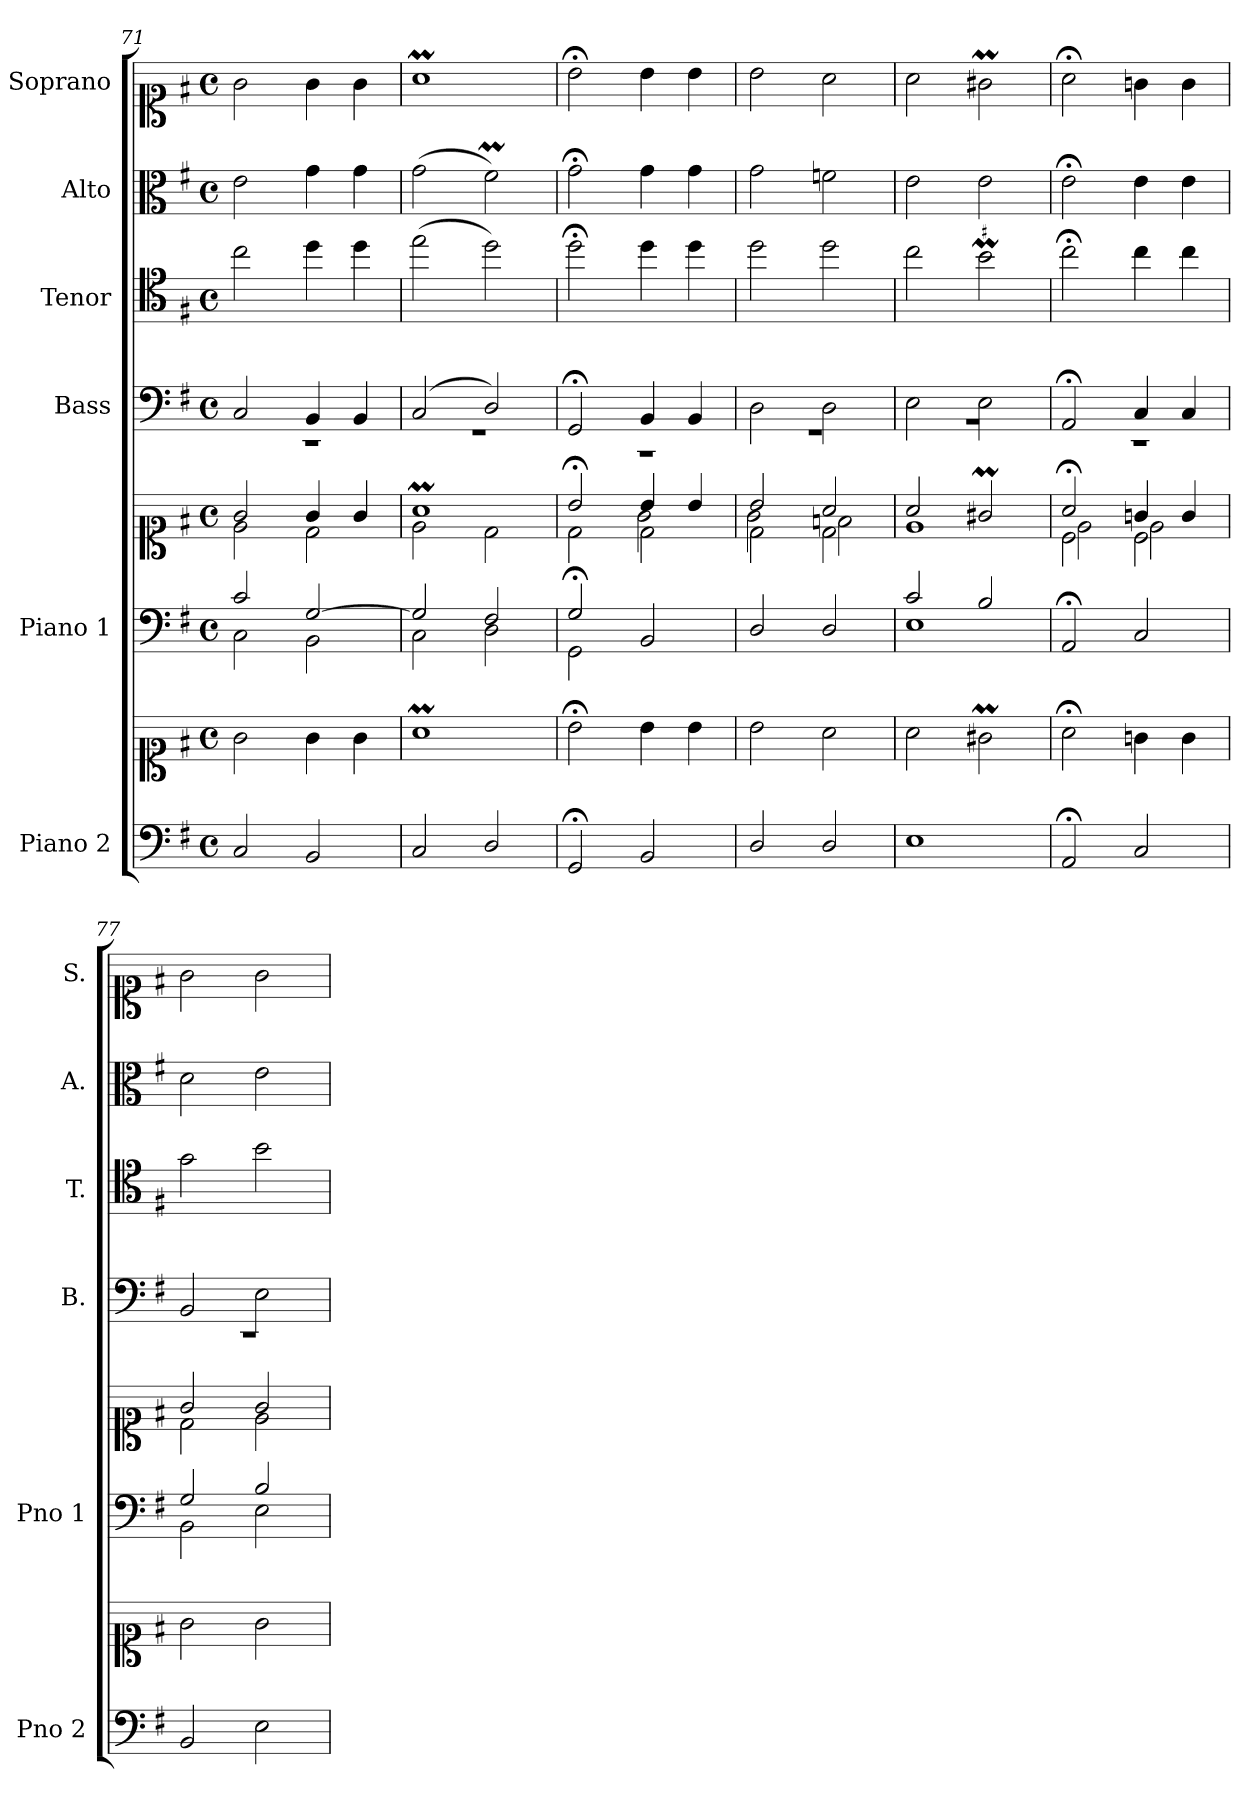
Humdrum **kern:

**kern	**kern	**kern	**kern	**kern	**kern	**kern	**kern
*part6	*part6	*part5	*part5	*part4	*part3	*part2	*part1
*staff8	*staff7	*staff6	*staff5	*staff4	*staff3	*staff2	*staff1
*I"Piano 2	*	*I"Piano 1	*	*I"Bass	*I"Tenor	*I"Alto	*I"Soprano
*I'Pno 2	*	*I'Pno 1	*	*I'B.	*I'T.	*I'A.	*I'S.
*clefF4	*clefC1	*clefF4	*clefC1	*clefF4	*clefC4	*clefC3	*clefC1
*	*	*	*	*	*ITrd7c12	*	*
*k[f#]	*k[f#]	*k[f#]	*k[f#]	*k[f#]	*k[f#]	*k[f#]	*k[f#]
*G:	*G:	*G:	*G:	*G:	*G:	*G:	*G:
*M4/4	*M4/4	*M4/4	*M4/4	*M4/4	*M4/4	*M4/4	*M4/4
*met(c)	*met(c)	*met(c)	*met(c)	*met(c)	*met(c)	*met(c)	*met(c)
=71	=71	=71	=71	=71	=71	=71	=71
*	*	*^	*^	*^	*	*	*
2C/	2g\	2c/	2C\	2g/	2e\	2C/	1r	2c\	2e\	2g\
2BB/	4g\	[>2G/	2BB\	4g/	2d\	4BB/	.	4d\	4g\	4g\
.	4g\	.	.	4g/	.	4BB/	.	4d\	4g\	4g\
=72	=72	=72	=72	=72	=72	=72	=72	=72	=72	=72
2C/	1aM\	2G/]	2C\	1aM/	2e\	(2C/	1r	(2e\	(2g\	1aM\
2D/	.	2F#/	2D\	.	2d\	2D/)	.	2d\)	2f#m\)	.
=73	=73	=73	=73	=73	=73	=73	=73	=73	=73	=73
*	*	*	*	*	*^	*	*	*	*	*
2GG;/	2b;<\	2G;/	2GG\	2b;</	2ryy	2d\	2GG;</	1r	2d;<\	2g;<\	2b;<\
2BB/	4b\	2ryy	2BB/	4b/	2d\	2g\	4BB/	.	4d\	4g\	4b\
.	4b\	.	.	4b/	.	.	4BB/	.	4d\	4g\	4b\
*	*	*v	*v	*	*	*	*	*	*	*	*
=74	=74	=74	=74	=74	=74	=74	=74	=74	=74	=74
2D/	2b\	2D/	2b/	2d\	2g\	2D\	1r	2d\	2g\	2b\
2D/	2a\	2D/	2a/	2d\	2fn\	2D\	.	2d\	2fn\	2a\
*	*	*	*	*v	*v	*	*	*	*	*
=75	=75	=75	=75	=75	=75	=75	=75	=75	=75
*	*	*^	*	*	*	*	*	*	*
1E\	2a\	2c/	1E\	2a/	1e\	2E\	1r	2c\	2e\	2a\
.	2g#Xm\	2B/	.	2g#Xm/	.	2E\	.	2BM\	2e\	2g#Xm\
*	*	*v	*v	*	*	*	*	*	*	*
=76	=76	=76	=76	=76	=76	=76	=76	=76	=76
*	*	*	*	*^	*	*	*	*	*
2AA;/	2a;<\	2AA;/	2a;</	2c\	2e\	2AA;</	1r	2c;<\	2e;<\	2a;<\
2C/	4gn\	2C/	4gn/	2c\	2e\	4C/	.	4c\	4e\	4gn\
.	4g\	.	4g/	.	.	4C/	.	4c\	4e\	4g\
*	*	*	*	*v	*v	*	*	*	*	*
=77	=77	=77	=77	=77	=77	=77	=77	=77	=77
*	*	*^	*	*	*	*	*	*	*
2BB/	2g\	2G/	2BB\	2g/	2d\	2BB/	1r	2G\	2d\	2g\
2E\	2g\	2B/	2E\	2g/	2e\	2E\	.	2B\	2e\	2g\
*	*	*v	*v	*	*	*v	*v	*	*	*
*	*	*	*v	*v	*	*	*	*
=	=	=	=	=	=	=	=
*-	*-	*-	*-	*-	*-	*-	*-
